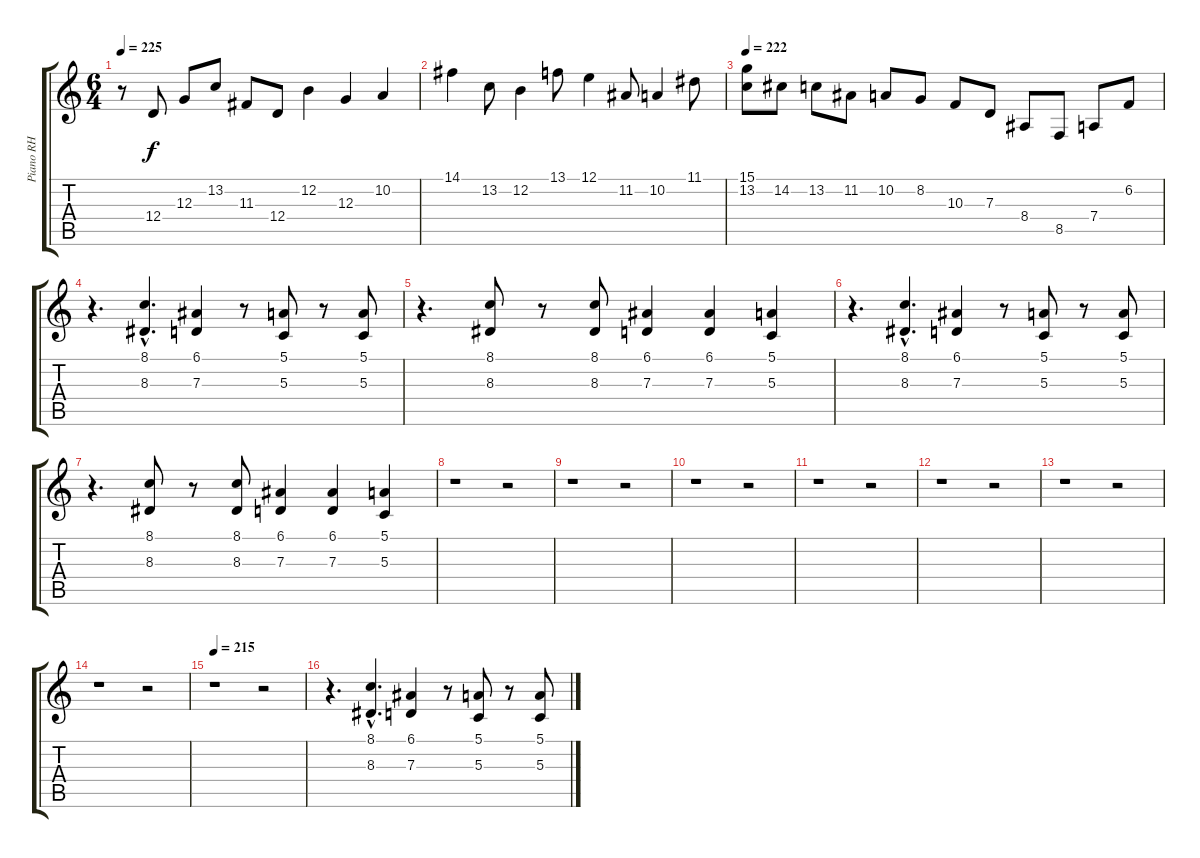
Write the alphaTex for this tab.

\track ("Piano RH" "Piano RH") {instrument acousticgrandpiano}
\staff {score tabs}
\tuning (E4 B3 G3 D3 A2 E2) {hide}
\ts (6 4)
\tempo 225
\clef g2
\ks c
r.8{dy f} 12.4.8 12.3.8 13.2.8 11.3.8 12.4.8 12.2.4 12.3.4 10.2.4 |
14.1.4 13.2.8 12.2.4 13.1.8 12.1.4 11.2.8 10.2.4 11.1.8 |
\tempo 222
(15.1 13.2).8 14.2.8 13.2.8 11.2.8 10.2.8 8.2.8 10.3.8 7.3.8 8.4.8 8.5.8 7.4.8 6.2.8 |
r.4{d} (8.1{hac} 8.3{hac}).4{d} (6.1 7.3).4 r.8 (5.1 5.3).8 r.8 (5.1 5.3).8 |
r.4{d} (8.1 8.3).8 r.8 (8.1 8.3).8 (6.1 7.3).4 (6.1 7.3).4 (5.1 5.3).4 |
r.4{d} (8.1{hac} 8.3{hac}).4{d} (6.1 7.3).4 r.8 (5.1 5.3).8 r.8 (5.1 5.3).8 |
r.4{d} (8.1 8.3).8 r.8 (8.1 8.3).8 (6.1 7.3).4 (6.1 7.3).4 (5.1 5.3).4 |
r.1 r.2 |
r.1 r.2 |
r.1 r.2 |
r.1 r.2 |
r.1 r.2 |
r.1 r.2 |
r.1 r.2 |
\tempo 215
r.1 r.2 |
r.4{d} (8.1{hac} 8.3{hac}).4{d} (6.1 7.3).4 r.8 (5.1 5.3).8 r.8 (5.1 5.3).8
